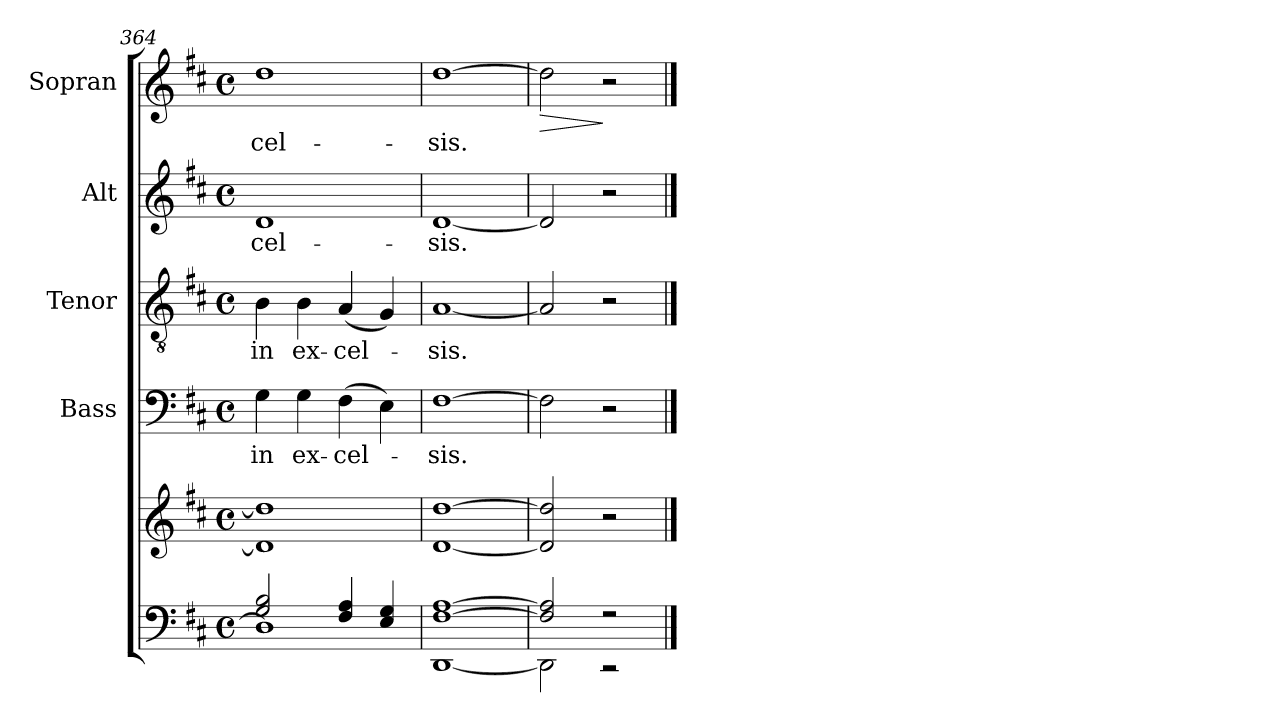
**kern	**kern	**kern	**text	**kern	**text	**kern	**text	**kern	**text	**dynam
*part5	*part5	*part4	*part4	*part3	*part3	*part2	*part2	*part1	*part1	*part1
*staff6	*staff5	*staff4	*staff4	*staff3	*staff3	*staff2	*staff2	*staff1	*staff1	*staff1
*	*	*I"Bass	*	*I"Tenor	*	*I"Alt	*	*I"Sopran	*	*
*	*	*I'B.	*	*I'T.	*	*I'A.	*	*I'S.	*	*
*clefF4	*clefG2	*clefF4	*	*clefGv2	*	*clefG2	*	*clefG2	*	*
*k[f#c#]	*k[f#c#]	*k[f#c#]	*	*k[f#c#]	*	*k[f#c#]	*	*k[f#c#]	*	*
*D:	*D:	*D:	*	*D:	*	*D:	*	*D:	*	*
*M4/4	*M4/4	*M4/4	*	*M4/4	*	*M4/4	*	*M4/4	*	*
*met(c)	*met(c)	*met(c)	*	*met(c)	*	*met(c)	*	*met(c)	*	*
=364	=364	=364	=364	=364	=364	=364	=364	=364	=364	=364
*^	*	*	*	*	*	*	*	*	*	*
!	!	!	!	!LO:LY:b	!	!LO:LY:b	!	!LO:LY:b	!	!LO:LY:b	!
2G/ 2B/	1D]	1d] 1dd]	4G\	in	4B\	in	1d	-cel-	1dd	-cel-	.
!	!	!	!	!LO:LY:b	!	!LO:LY:b	!	!	!	!	!
.	.	.	4G\	ex-	4B\	ex-	.	.	.	.	.
!	!	!	!	!LO:LY:b	!	!LO:LY:b	!	!	!	!	!
4F#/ 4A/	.	.	(>4F#\	-cel-	(<4A/	-cel-	.	.	.	.	.
4E/ 4G/	.	.	4E\)	.	4G/)	.	.	.	.	.	.
=365	=365	=365	=365	=365	=365	=365	=365	=365	=365	=365	=365
!	!	!	!	!LO:LY:b	!	!LO:LY:b	!	!LO:LY:b	!	!LO:LY:b	!
[>1F# [>1A	[<1DD	[1d [1dd	[1F#	-sis.	[1A	-sis.	[1d	-sis.	[1dd	-sis.	.
=366	=366	=366	=366	=366	=366	=366	=366	=366	=366	=366	=366
!	!	!	!	!	!	!	!	!	!	!	!LO:HP:b
2F#/] 2A/]	2DD\]	2d/] 2dd/]	2F#\]	.	2A/]	.	2d/]	.	2dd\]	.	>
2r	2r	2r	2r	.	2r	.	2r	.	2r	.	]
*v	*v	*	*	*	*	*	*	*	*	*	*
==	==	==	==	==	==	==	==	==	==	==
*-	*-	*-	*-	*-	*-	*-	*-	*-	*-	*-
